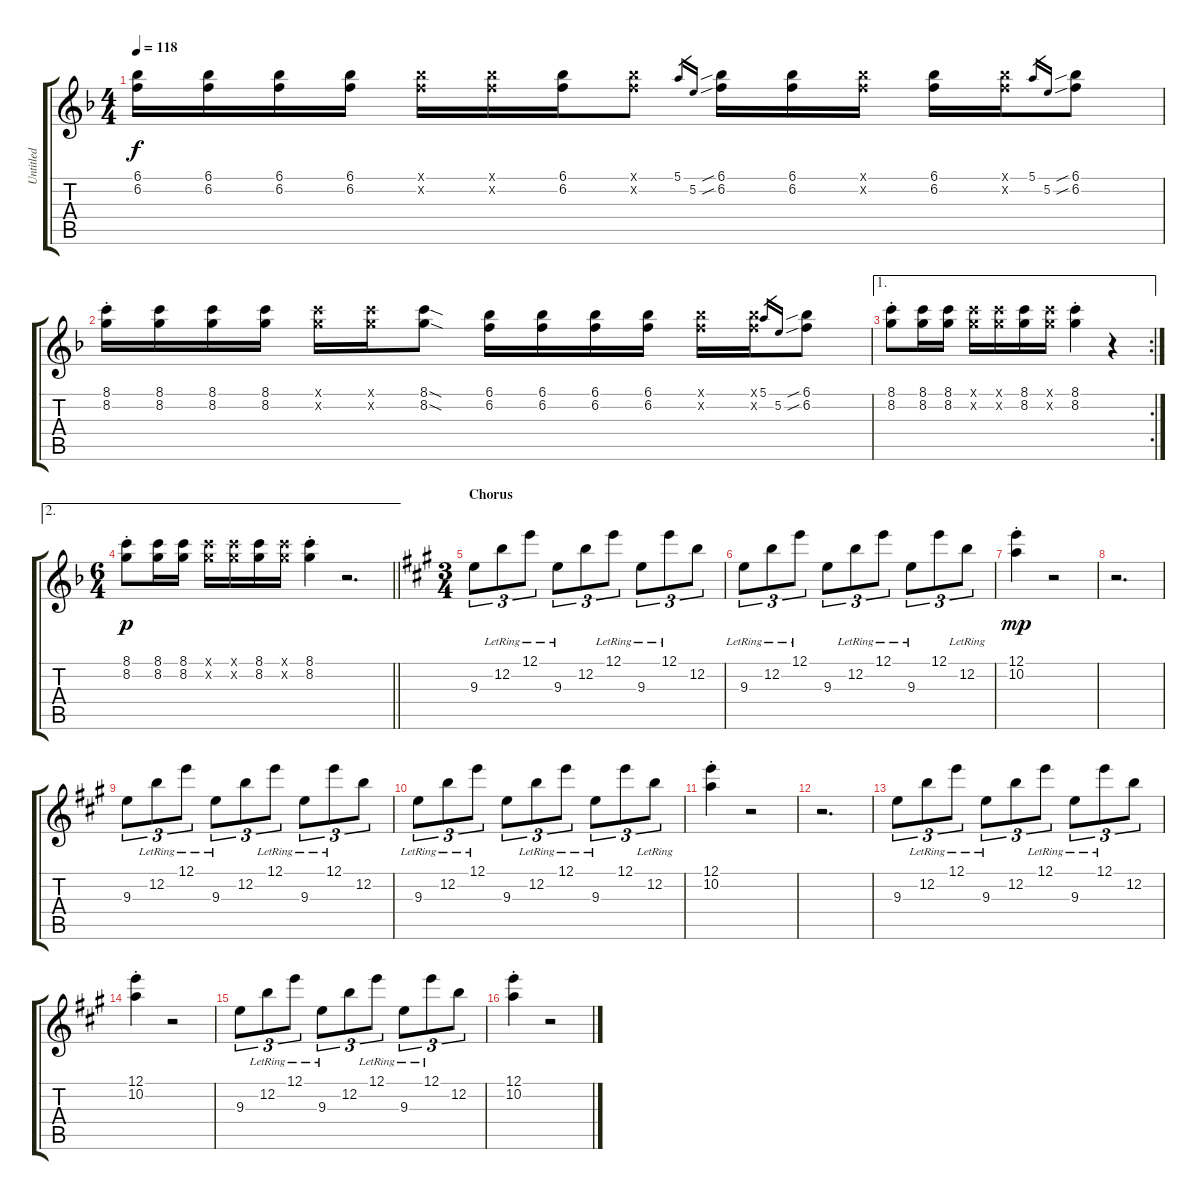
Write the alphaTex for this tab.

\track ("Untitled" "Untitled") {instrument electricguitarmuted}
\staff {score tabs}
\tuning (E4 B3 G3 D3 A2 E2) {hide}
\ts (4 4)
\tempo 118
\clef g2
\ks f
(6.1 6.2).16{dy f} (6.1 6.2).16 (6.1 6.2).16 (6.1 6.2).16 (6.1{x} 6.2{x}).16 (6.1{x} 6.2{x}).16 (6.1 6.2).16 (6.1{x} 6.2{x}).8 5.1.16{gr} 5.2.16{gr} (6.1{sib} 6.2{sib}).16 (6.1 6.2).16 (6.1{x} 6.2{x}).16 (6.1 6.2).16 (6.1{x} 6.2{x}).16 5.1.16{gr} 5.2.16{gr} (6.1{sib} 6.2{sib}).8 |
(8.1{st} 8.2{st}).16 (8.1 8.2).16 (8.1 8.2).16 (8.1 8.2).16 (8.1{x} 8.2{x}).16 (8.1{x} 8.2{x}).16 (8.1{sod} 8.2{sod}).8 (6.1 6.2).16 (6.1 6.2).16 (6.1 6.2).16 (6.1 6.2).16 (6.1{x} 6.2{x}).16 (6.1{x} 6.2{x}).16 5.1.16{gr} 5.2.16{gr} (6.1{sib} 6.2{sib}).8 |
\ae 1
\rc 2
(8.1{st} 8.2{st}).8 (8.1 8.2).16 (8.1 8.2).16 (8.1{x} 8.2{x}).16 (8.1{x} 8.2{x}).16 (8.1 8.2).16 (8.1{x} 8.2{x}).16 (8.1{st} 8.2{st}).4 r.4 |
\ae 2
\ts (6 4)
\barLineRight lightlight
(8.1{st} 8.2{st}).8{dy p} (8.1 8.2).16 (8.1 8.2).16 (8.1{x} 8.2{x}).16 (8.1{x} 8.2{x}).16 (8.1 8.2).16 (8.1{x} 8.2{x}).16 (8.1{st} 8.2{st}).4 r.2{d} |
\ts (3 4)
\section ("" "Chorus")
\ks a
9.3.8{tu (3 2)} 12.2{lr}.8{tu (3 2)} 12.1{lr}.8{tu (3 2)} 9.3{lr}.8{tu (3 2)} 12.2.8{tu (3 2)} 12.1{lr}.8{tu (3 2)} 9.3{lr}.8{tu (3 2)} 12.1{lr}.8{tu (3 2)} 12.2.8{tu (3 2)} |
9.3{lr}.8{tu (3 2)} 12.2{lr}.8{tu (3 2)} 12.1{lr}.8{tu (3 2)} 9.3.8{tu (3 2)} 12.2{lr}.8{tu (3 2)} 12.1{lr}.8{tu (3 2)} 9.3{lr}.8{tu (3 2)} 12.1.8{tu (3 2)} 12.2{lr}.8{tu (3 2)} |
(12.1{st} 10.2{st}).4{dy mp} r.2 |
r.2{d} |
9.3.8{tu (3 2)} 12.2{lr}.8{tu (3 2)} 12.1{lr}.8{tu (3 2)} 9.3{lr}.8{tu (3 2)} 12.2.8{tu (3 2)} 12.1{lr}.8{tu (3 2)} 9.3{lr}.8{tu (3 2)} 12.1{lr}.8{tu (3 2)} 12.2.8{tu (3 2)} |
9.3{lr}.8{tu (3 2)} 12.2{lr}.8{tu (3 2)} 12.1{lr}.8{tu (3 2)} 9.3.8{tu (3 2)} 12.2{lr}.8{tu (3 2)} 12.1{lr}.8{tu (3 2)} 9.3{lr}.8{tu (3 2)} 12.1.8{tu (3 2)} 12.2{lr}.8{tu (3 2)} |
(12.1{st} 10.2{st}).4 r.2 |
r.2{d} |
9.3.8{tu (3 2)} 12.2{lr}.8{tu (3 2)} 12.1{lr}.8{tu (3 2)} 9.3{lr}.8{tu (3 2)} 12.2.8{tu (3 2)} 12.1{lr}.8{tu (3 2)} 9.3{lr}.8{tu (3 2)} 12.1{lr}.8{tu (3 2)} 12.2.8{tu (3 2)} |
(12.1{st} 10.2{st}).4 r.2 |
9.3.8{tu (3 2)} 12.2{lr}.8{tu (3 2)} 12.1{lr}.8{tu (3 2)} 9.3{lr}.8{tu (3 2)} 12.2.8{tu (3 2)} 12.1{lr}.8{tu (3 2)} 9.3{lr}.8{tu (3 2)} 12.1{lr}.8{tu (3 2)} 12.2.8{tu (3 2)} |
(12.1{st} 10.2{st}).4 r.2
